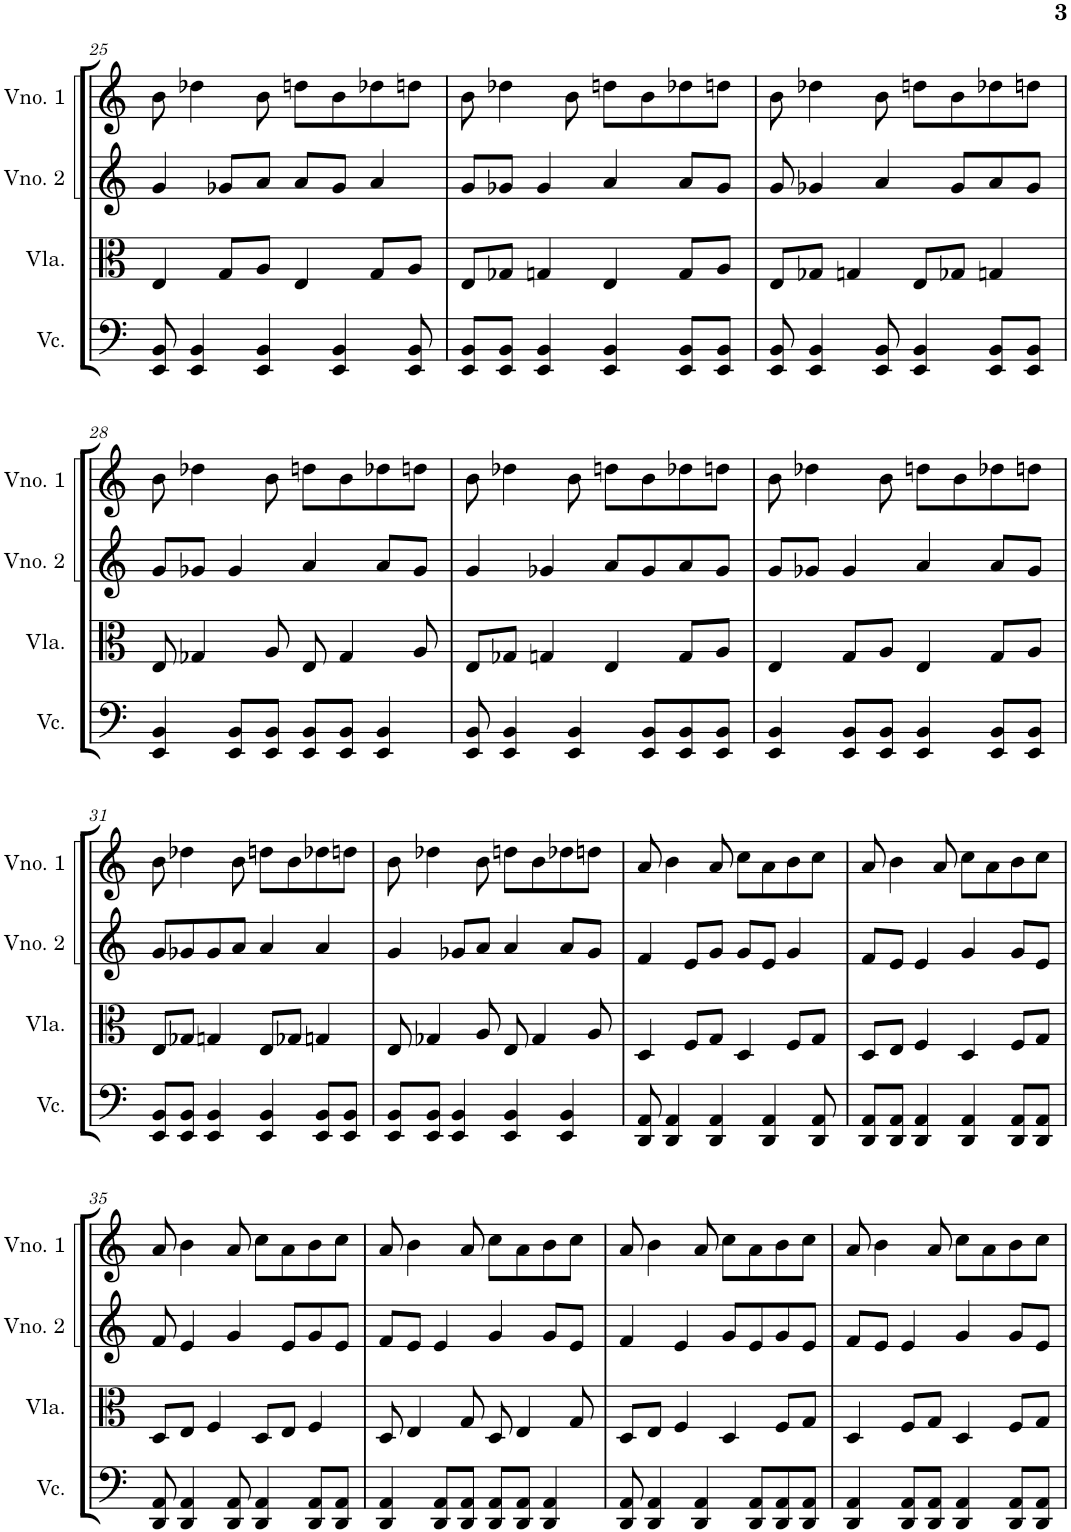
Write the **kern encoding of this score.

**kern	**kern	**kern	**kern
*part4	*part3	*part2	*part1
*staff4	*staff3	*staff2	*staff1
*I"Violoncelo	*I"Viola	*I"Violino 2	*I"Violino 1
*I'Vc.	*I'Vla.	*I'Vno. 2	*I'Vno. 1
!!LO:PB:g=z
*clefF4	*clefC3	*clefG2	*clefG2
*k[]	*k[]	*k[]	*k[]
*M4/4	*M4/4	*M4/4	*M4/4
=25	=25	=25	=25
8EE/ 8BB/	4E/	4g/	8b\
4EE/ 4BB/	.	.	4dd-X\
.	8G/L	8g-X/L	.
4EE/ 4BB/	8A/J	8a/J	8b\
.	4E/	8a/L	8ddn\L
4EE/ 4BB/	.	8g-/J	8b\
.	8G/L	4a/	8dd-X\
8EE/ 8BB/	8A/J	.	8ddn\J
=26	=26	=26	=26
8EE/ 8BB/L	8E/L	8g/L	8b\
8EE/ 8BB/J	8G-X/J	8g-X/J	4dd-X\
4EE/ 4BB/	4Gn/	4g-/	.
.	.	.	8b\
4EE/ 4BB/	4E/	4a/	8ddn\L
.	.	.	8b\
8EE/ 8BB/L	8G/L	8a/L	8dd-X\
8EE/ 8BB/J	8A/J	8g-/J	8ddn\J
=27	=27	=27	=27
8EE/ 8BB/	8E/L	8g/	8b\
4EE/ 4BB/	8G-X/J	4g-X/	4dd-X\
.	4Gn/	.	.
8EE/ 8BB/	.	4a/	8b\
4EE/ 4BB/	8E/L	.	8ddn\L
.	8G-X/J	8g-/L	8b\
8EE/ 8BB/L	4Gn/	8a/	8dd-X\
8EE/ 8BB/J	.	8g-/J	8ddn\J
!!LO:LB:g=z
=28	=28	=28	=28
4EE/ 4BB/	8E/	8g/L	8b\
.	4G-X/	8g-X/J	4dd-X\
8EE/ 8BB/L	.	4g-/	.
8EE/ 8BB/J	8A/	.	8b\
8EE/ 8BB/L	8E/	4a/	8ddn\L
8EE/ 8BB/J	4G-/	.	8b\
4EE/ 4BB/	.	8a/L	8dd-X\
.	8A/	8g-/J	8ddn\J
=29	=29	=29	=29
8EE/ 8BB/	8E/L	4g/	8b\
4EE/ 4BB/	8G-X/J	.	4dd-X\
.	4Gn/	4g-X/	.
4EE/ 4BB/	.	.	8b\
.	4E/	8a/L	8ddn\L
8EE/ 8BB/L	.	8g-/	8b\
8EE/ 8BB/	8G/L	8a/	8dd-X\
8EE/ 8BB/J	8A/J	8g-/J	8ddn\J
=30	=30	=30	=30
4EE/ 4BB/	4E/	8g/L	8b\
.	.	8g-X/J	4dd-X\
8EE/ 8BB/L	8G/L	4g-/	.
8EE/ 8BB/J	8A/J	.	8b\
4EE/ 4BB/	4E/	4a/	8ddn\L
.	.	.	8b\
8EE/ 8BB/L	8G/L	8a/L	8dd-X\
8EE/ 8BB/J	8A/J	8g-/J	8ddn\J
!!LO:LB:g=z
=31	=31	=31	=31
8EE/ 8BB/L	8E/L	8g/L	8b\
8EE/ 8BB/J	8G-X/J	8g-X/	4dd-X\
4EE/ 4BB/	4Gn/	8g-/	.
.	.	8a/J	8b\
4EE/ 4BB/	8E/L	4a/	8ddn\L
.	8G-X/J	.	8b\
8EE/ 8BB/L	4Gn/	4a/	8dd-X\
8EE/ 8BB/J	.	.	8ddn\J
=32	=32	=32	=32
8EE/ 8BB/L	8E/	4g/	8b\
8EE/ 8BB/J	4G-X/	.	4dd-X\
4EE/ 4BB/	.	8g-X/L	.
.	8A/	8a/J	8b\
4EE/ 4BB/	8E/	4a/	8ddn\L
.	4G-/	.	8b\
4EE/ 4BB/	.	8a/L	8dd-X\
.	8A/	8g-/J	8ddn\J
=33	=33	=33	=33
8DD/ 8AA/	4D/	4f/	8a/
4DD/ 4AA/	.	.	4b\
.	8F/L	8e/L	.
4DD/ 4AA/	8G/J	8g/J	8a/
.	4D/	8g/L	8cc\L
4DD/ 4AA/	.	8e/J	8a\
.	8F/L	4g/	8b\
8DD/ 8AA/	8G/J	.	8cc\J
=34	=34	=34	=34
8DD/ 8AA/L	8D/L	8f/L	8a/
8DD/ 8AA/J	8E/J	8e/J	4b\
4DD/ 4AA/	4F/	4e/	.
.	.	.	8a/
4DD/ 4AA/	4D/	4g/	8cc\L
.	.	.	8a\
8DD/ 8AA/L	8F/L	8g/L	8b\
8DD/ 8AA/J	8G/J	8e/J	8cc\J
!!LO:LB:g=z
=35	=35	=35	=35
8DD/ 8AA/	8D/L	8f/	8a/
4DD/ 4AA/	8E/J	4e/	4b\
.	4F/	.	.
8DD/ 8AA/	.	4g/	8a/
4DD/ 4AA/	8D/L	.	8cc\L
.	8E/J	8e/L	8a\
8DD/ 8AA/L	4F/	8g/	8b\
8DD/ 8AA/J	.	8e/J	8cc\J
=36	=36	=36	=36
4DD/ 4AA/	8D/	8f/L	8a/
.	4E/	8e/J	4b\
8DD/ 8AA/L	.	4e/	.
8DD/ 8AA/J	8G/	.	8a/
8DD/ 8AA/L	8D/	4g/	8cc\L
8DD/ 8AA/J	4E/	.	8a\
4DD/ 4AA/	.	8g/L	8b\
.	8G/	8e/J	8cc\J
=37	=37	=37	=37
8DD/ 8AA/	8D/L	4f/	8a/
4DD/ 4AA/	8E/J	.	4b\
.	4F/	4e/	.
4DD/ 4AA/	.	.	8a/
.	4D/	8g/L	8cc\L
8DD/ 8AA/L	.	8e/	8a\
8DD/ 8AA/	8F/L	8g/	8b\
8DD/ 8AA/J	8G/J	8e/J	8cc\J
=38	=38	=38	=38
4DD/ 4AA/	4D/	8f/L	8a/
.	.	8e/J	4b\
8DD/ 8AA/L	8F/L	4e/	.
8DD/ 8AA/J	8G/J	.	8a/
4DD/ 4AA/	4D/	4g/	8cc\L
.	.	.	8a\
8DD/ 8AA/L	8F/L	8g/L	8b\
8DD/ 8AA/J	8G/J	8e/J	8cc\J
=	=	=	=
*-	*-	*-	*-
